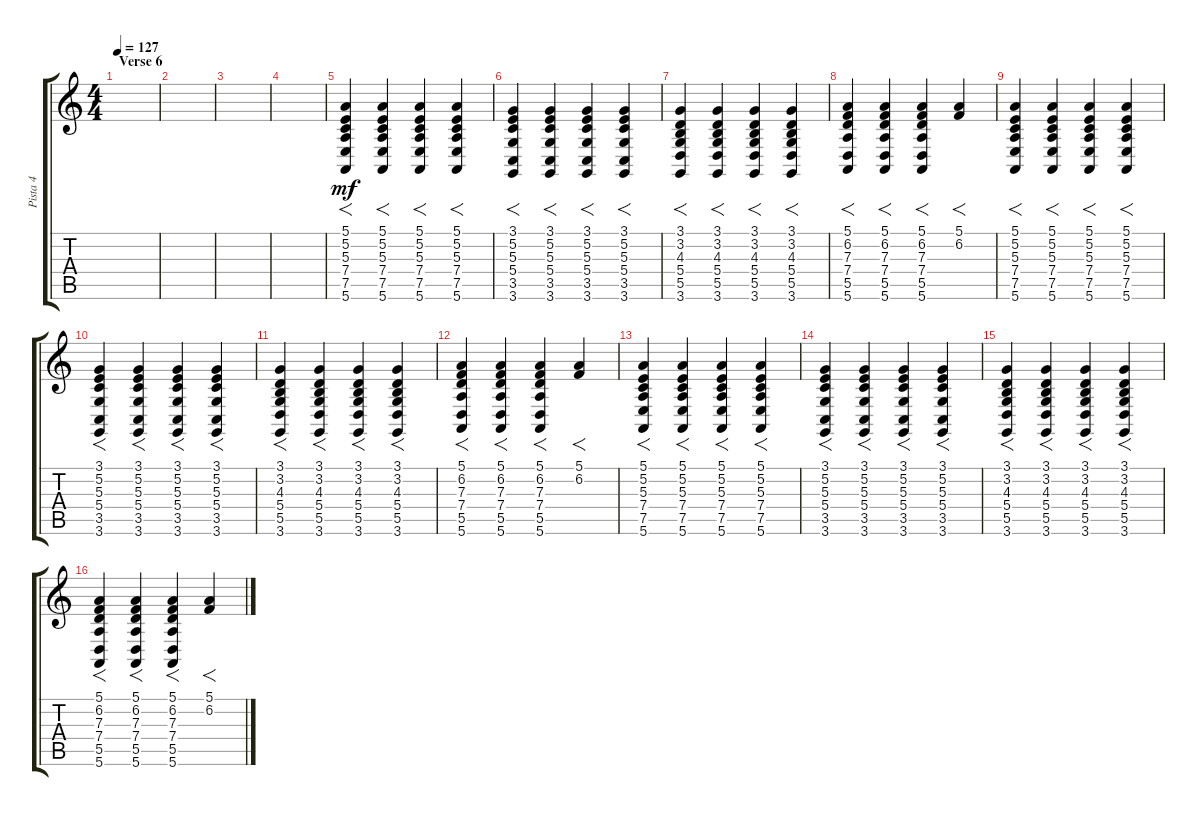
\track ("Pista 4" "Pista 4") {instrument lead5charang}
\staff {score tabs}
\tuning (E4 B3 G3 D3 A2 E2) {hide}
\ts (4 4)
\section ("" "Verse 6")
\tempo 127
\clef g2
\ks c
|
|
|
|
(5.1 5.2 5.3 7.4 7.5 5.6).4{f dy mf volume 9} (5.1 5.2 5.3 7.4 7.5 5.6).4{f} (5.1 5.2 5.3 7.4 7.5 5.6).4{f} (5.1 5.2 5.3 7.4 7.5 5.6).4{f} |
(3.1 5.2 5.3 5.4 3.5 3.6).4{f} (3.1 5.2 5.3 5.4 3.5 3.6).4{f} (3.1 5.2 5.3 5.4 3.5 3.6).4{f} (3.1 5.2 5.3 5.4 3.5 3.6).4{f} |
(3.1 3.2 4.3 5.4 5.5 3.6).4{f} (3.1 3.2 4.3 5.4 5.5 3.6).4{f} (3.1 3.2 4.3 5.4 5.5 3.6).4{f} (3.1 3.2 4.3 5.4 5.5 3.6).4{f} |
(5.1 6.2 7.3 7.4 5.5 5.6).4{f} (5.1 6.2 7.3 7.4 5.5 5.6).4{f} (5.1 6.2 7.3 7.4 5.5 5.6).4{f} (5.1 6.2).4{f} |
(5.1 5.2 5.3 7.4 7.5 5.6).4{f volume 9} (5.1 5.2 5.3 7.4 7.5 5.6).4{f} (5.1 5.2 5.3 7.4 7.5 5.6).4{f} (5.1 5.2 5.3 7.4 7.5 5.6).4{f} |
(3.1 5.2 5.3 5.4 3.5 3.6).4{f} (3.1 5.2 5.3 5.4 3.5 3.6).4{f} (3.1 5.2 5.3 5.4 3.5 3.6).4{f} (3.1 5.2 5.3 5.4 3.5 3.6).4{f} |
(3.1 3.2 4.3 5.4 5.5 3.6).4{f} (3.1 3.2 4.3 5.4 5.5 3.6).4{f} (3.1 3.2 4.3 5.4 5.5 3.6).4{f} (3.1 3.2 4.3 5.4 5.5 3.6).4{f} |
(5.1 6.2 7.3 7.4 5.5 5.6).4{f} (5.1 6.2 7.3 7.4 5.5 5.6).4{f} (5.1 6.2 7.3 7.4 5.5 5.6).4{f} (5.1 6.2).4{f} |
(5.1 5.2 5.3 7.4 7.5 5.6).4{f volume 9} (5.1 5.2 5.3 7.4 7.5 5.6).4{f} (5.1 5.2 5.3 7.4 7.5 5.6).4{f} (5.1 5.2 5.3 7.4 7.5 5.6).4{f} |
(3.1 5.2 5.3 5.4 3.5 3.6).4{f} (3.1 5.2 5.3 5.4 3.5 3.6).4{f} (3.1 5.2 5.3 5.4 3.5 3.6).4{f} (3.1 5.2 5.3 5.4 3.5 3.6).4{f} |
(3.1 3.2 4.3 5.4 5.5 3.6).4{f} (3.1 3.2 4.3 5.4 5.5 3.6).4{f} (3.1 3.2 4.3 5.4 5.5 3.6).4{f} (3.1 3.2 4.3 5.4 5.5 3.6).4{f} |
(5.1 6.2 7.3 7.4 5.5 5.6).4{f} (5.1 6.2 7.3 7.4 5.5 5.6).4{f} (5.1 6.2 7.3 7.4 5.5 5.6).4{f} (5.1 6.2).4{f}
